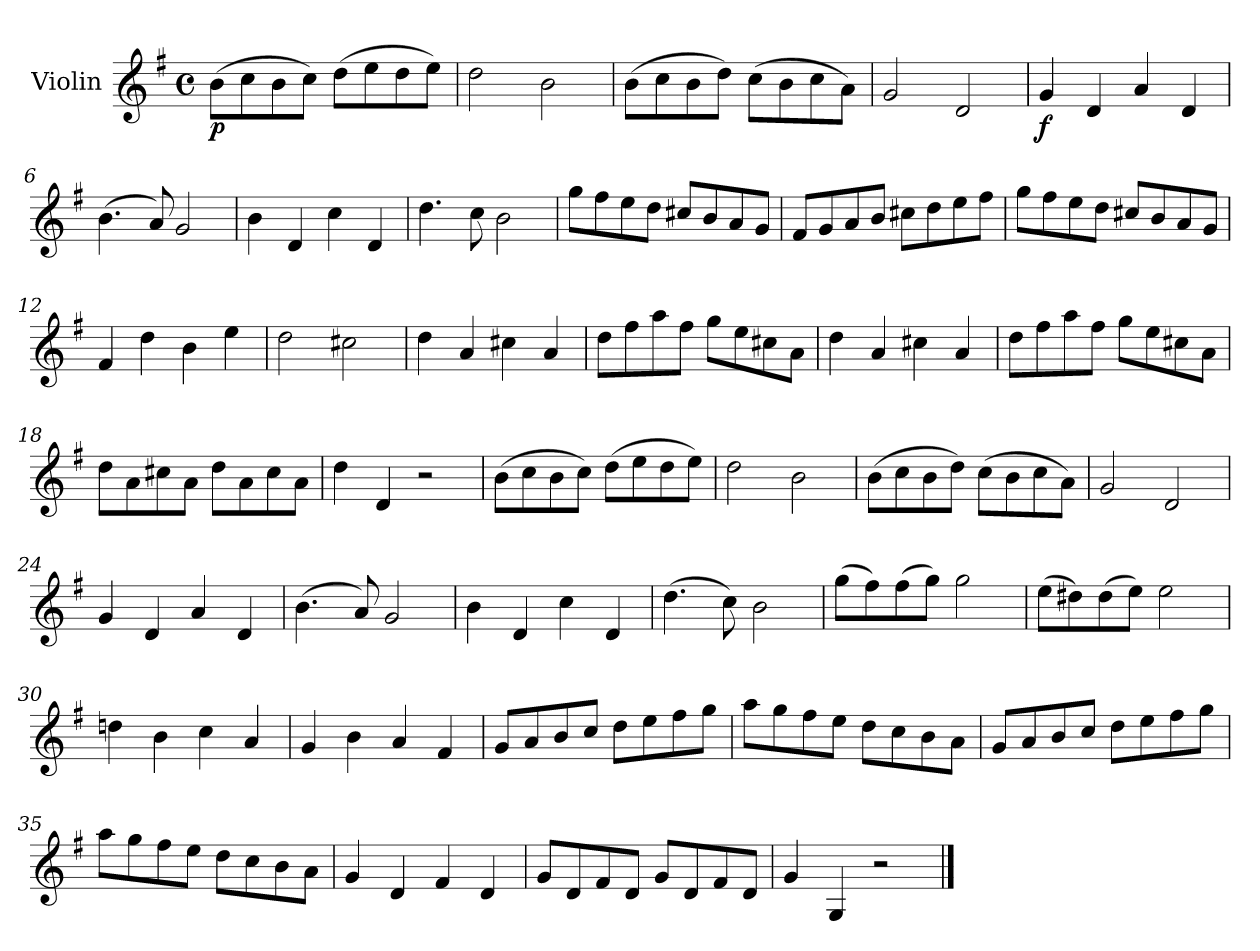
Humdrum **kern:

**kern	**dynam
*part1	*part1
*staff1	*staff1
*I"Violin	*
*I'Vln.	*
*clefG2	*
*k[f#]	*
*M4/4	*
*met(c)	*
=1	=1
!	!LO:DY:b
(8b\L	p
8cc\	.
8b\	.
8cc\J)	.
(8dd\L	.
8ee\	.
8dd\	.
8ee\J)	.
=2	=2
2dd\	.
2b\	.
=3	=3
(8b\L	.
8cc\	.
8b\	.
8dd\J)	.
(8cc\L	.
8b\	.
8cc\	.
8a\J)	.
=4	=4
2g/	.
2d/	.
=5	=5
!	!LO:DY:b
4g/	f
4d/	.
4a/	.
4d/	.
!!LO:LB:g=z
=6	=6
(4.b\	.
8a/)	.
2g/	.
=7	=7
4b\	.
4d/	.
4cc\	.
4d/	.
=8	=8
4.dd\	.
8cc\	.
2b\	.
=9	=9
8gg\L	.
8ff#\	.
8ee\	.
8dd\J	.
8cc#X/L	.
8b/	.
8a/	.
8g/J	.
=10	=10
8f#/L	.
8g/	.
8a/	.
8b/J	.
8cc#X\L	.
8dd\	.
8ee\	.
8ff#\J	.
!!LO:LB:g=z
=11	=11
8gg\L	.
8ff#\	.
8ee\	.
8dd\J	.
8cc#X/L	.
8b/	.
8a/	.
8g/J	.
=12	=12
4f#/	.
4dd\	.
4b\	.
4ee\	.
=13	=13
2dd\	.
2cc#X\	.
=14	=14
4dd\	.
4a/	.
4cc#X\	.
4a/	.
=15	=15
8dd\L	.
8ff#\	.
8aa\	.
8ff#\J	.
8gg\L	.
8ee\	.
8cc#X\	.
8a\J	.
!!LO:LB:g=z
=16	=16
4dd\	.
4a/	.
4cc#X\	.
4a/	.
=17	=17
8dd\L	.
8ff#\	.
8aa\	.
8ff#\J	.
8gg\L	.
8ee\	.
8cc#X\	.
8a\J	.
=18	=18
8dd\L	.
8a\	.
8cc#X\	.
8a\J	.
8dd\L	.
8a\	.
8cc#\	.
8a\J	.
=19	=19
4dd\	.
4d/	.
2r	.
=20	=20
(8b\L	.
8cc\	.
8b\	.
8cc\J)	.
(8dd\L	.
8ee\	.
8dd\	.
8ee\J)	.
!!LO:LB:g=z
=21	=21
2dd\	.
2b\	.
=22	=22
(8b\L	.
8cc\	.
8b\	.
8dd\J)	.
(8cc\L	.
8b\	.
8cc\	.
8a\J)	.
=23	=23
2g/	.
2d/	.
=24	=24
4g/	.
4d/	.
4a/	.
4d/	.
=25	=25
(4.b\	.
8a/)	.
2g/	.
!!LO:LB:g=z
=26	=26
4b\	.
4d/	.
4cc\	.
4d/	.
=27	=27
(4.dd\	.
8cc\)	.
2b\	.
=28	=28
(8gg\L	.
8ff#\)	.
(8ff#\	.
8gg\J)	.
2gg\	.
=29	=29
(8ee\L	.
8dd#X\)	.
(8dd#\	.
8ee\J)	.
2ee\	.
=30	=30
4ddn\	.
4b\	.
4cc\	.
4a/	.
!!LO:LB:g=z
=31	=31
4g/	.
4b\	.
4a/	.
4f#/	.
=32	=32
8g/L	.
8a/	.
8b/	.
8cc/J	.
8dd\L	.
8ee\	.
8ff#\	.
8gg\J	.
=33	=33
8aa\L	.
8gg\	.
8ff#\	.
8ee\J	.
8dd\L	.
8cc\	.
8b\	.
8a\J	.
=34	=34
8g/L	.
8a/	.
8b/	.
8cc/J	.
8dd\L	.
8ee\	.
8ff#\	.
8gg\J	.
!!LO:LB:g=z
=35	=35
8aa\L	.
8gg\	.
8ff#\	.
8ee\J	.
8dd\L	.
8cc\	.
8b\	.
8a\J	.
=36	=36
4g/	.
4d/	.
4f#/	.
4d/	.
=37	=37
8g/L	.
8d/	.
8f#/	.
8d/J	.
8g/L	.
8d/	.
8f#/	.
8d/J	.
=38	=38
4g/	.
4G/	.
2r	.
==	==
*-	*-
